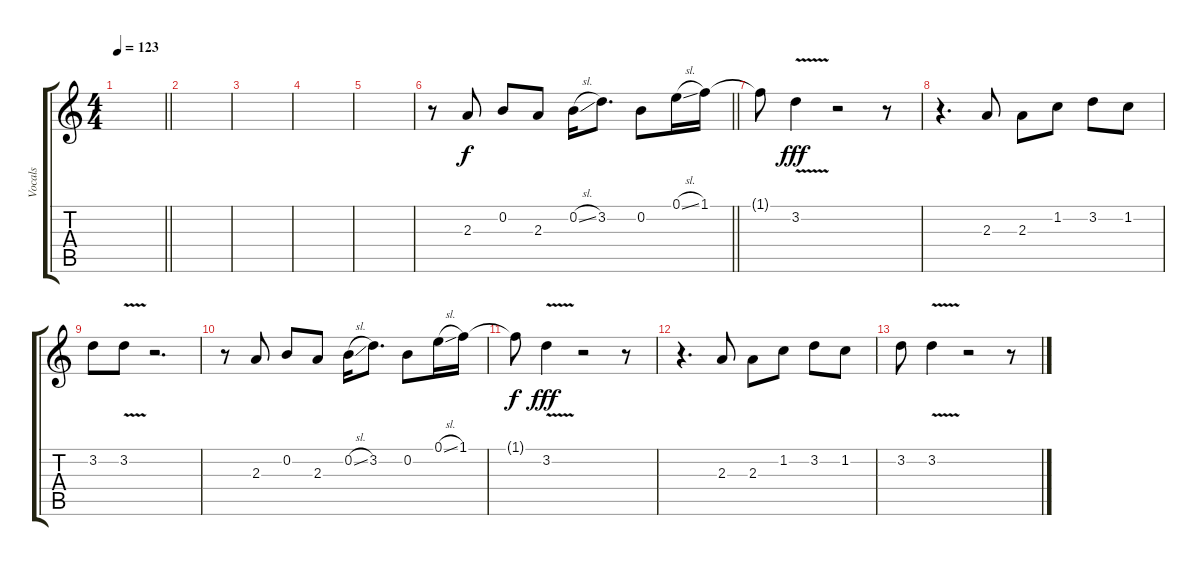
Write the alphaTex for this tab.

\track ("Vocals" "Vocals") {instrument electricguitarjazz}
\staff {score tabs}
\tuning (E4 B3 G3 D3 A2 E2) {hide}
\ts (4 4)
\tempo 123
\clef g2
\barLineRight lightlight
\ks c
|
|
|
|
|
\barLineRight lightlight
r.8 2.3.8 0.2.8 2.3.8 0.2{sl}.16 3.2.8{d} 0.2.8 0.1{sl}.16 1.1.16 |
1.1{t}.8{dy f} 3.2{v}.4{dy fff} r.2 r.8 |
r.4{d} 2.3.8 2.3.8 1.2.8 3.2.8 1.2.8 |
3.2.8 3.2{v}.8 r.2{d} |
r.8 2.3.8 0.2.8 2.3.8 0.2{sl}.16 3.2.8{d} 0.2.8 0.1{sl}.16 1.1.16 |
1.1{t}.8{dy f} 3.2{v}.4{dy fff} r.2 r.8 |
r.4{d} 2.3.8 2.3.8 1.2.8 3.2.8 1.2.8 |
3.2.8 3.2{v}.4 r.2 r.8
